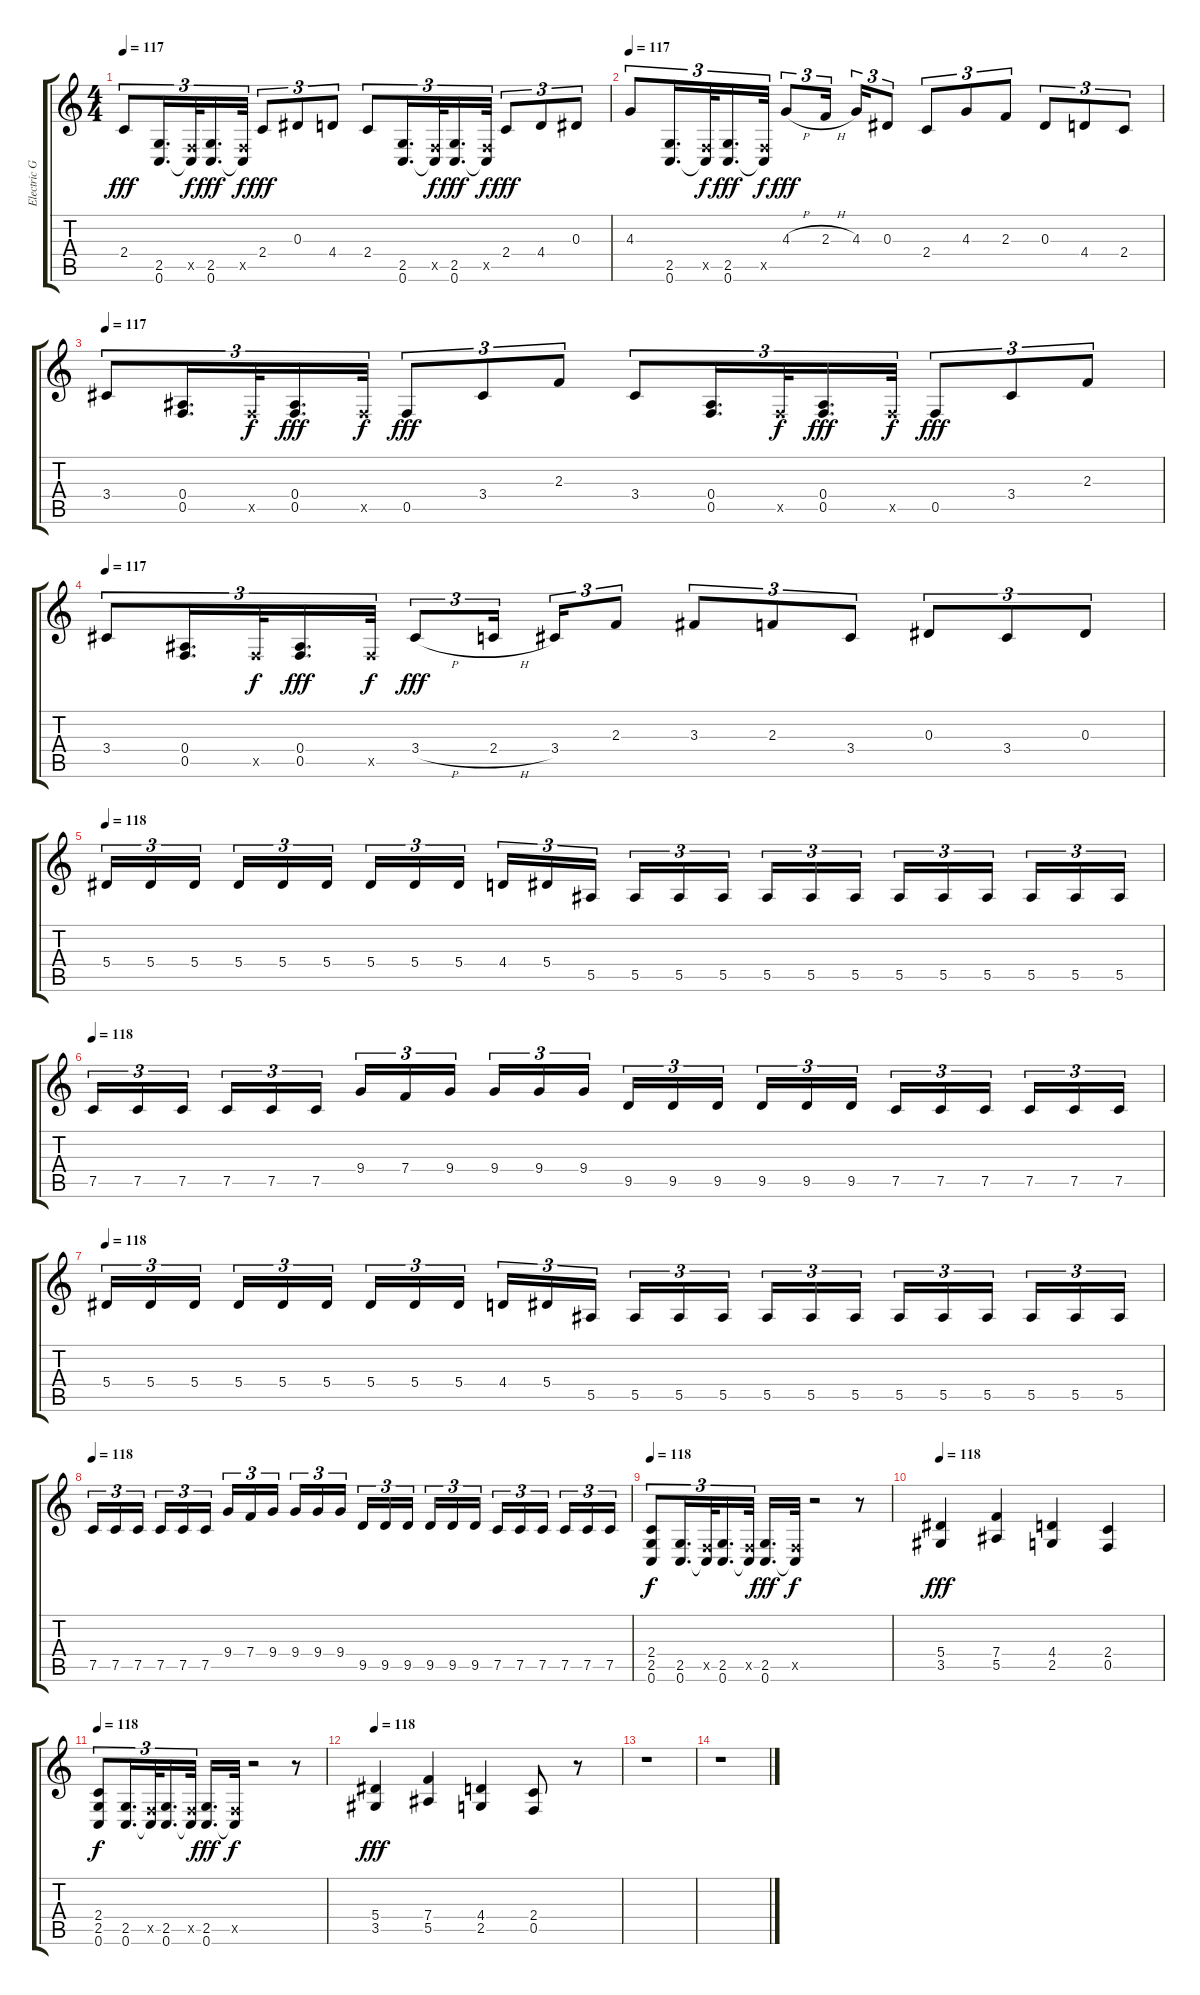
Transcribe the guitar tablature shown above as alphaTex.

\track ("Electric Guitar 1" "Electric G") {instrument distortionguitar}
\staff {score tabs}
\tuning (C4 G3 Eb3 Bb2 F2 C2) {hide}
\ts (4 4)
\tempo 117
\clef g2
\ks c
2.4.8{tu (3 2) dy fff} (2.5 0.6).16{d tu (3 2)} (0.5{x} 0.6{t}).32{tu (3 2) dy f} (2.5 0.6).16{d tu (3 2) dy fff} (0.5{x} 0.6{t}).32{tu (3 2) dy f} 2.4.8{tu (3 2) dy fff} 0.3.8{tu (3 2)} 4.4.8{tu (3 2)} 2.4.8{tu (3 2)} (2.5 0.6).16{d tu (3 2)} (0.5{x} 0.6{t}).32{tu (3 2) dy f} (2.5 0.6).16{d tu (3 2) dy fff} (0.5{x} 0.6{t}).32{tu (3 2) dy f} 2.4.8{tu (3 2) dy fff} 4.4.8{tu (3 2)} 0.3.8{tu (3 2)} |
\tempo 117
4.3.8{tu (3 2)} (2.5 0.6).16{d tu (3 2)} (0.5{x} 0.6{t}).32{tu (3 2) dy f} (2.5 0.6).16{d tu (3 2) dy fff} (0.5{x} 0.6{t}).32{tu (3 2) dy f} 4.3{h}.8{tu (3 2) dy fff} 2.3{h}.16{tu (3 2)} 4.3.16{tu (3 2)} 0.3.8{tu (3 2)} 2.4.8{tu (3 2)} 4.3.8{tu (3 2)} 2.3.8{tu (3 2)} 0.3.8{tu (3 2)} 4.4.8{tu (3 2)} 2.4.8{tu (3 2)} |
\tempo 117
3.4.8{tu (3 2)} (0.4 0.5).16{d tu (3 2)} 0.5{x}.32{tu (3 2) dy f} (0.4 0.5).16{d tu (3 2) dy fff} 0.5{x}.32{tu (3 2) dy f} 0.5.8{tu (3 2) dy fff} 3.4.8{tu (3 2)} 2.3.8{tu (3 2)} 3.4.8{tu (3 2)} (0.4 0.5).16{d tu (3 2)} 0.5{x}.32{tu (3 2) dy f} (0.4 0.5).16{d tu (3 2) dy fff} 0.5{x}.32{tu (3 2) dy f} 0.5.8{tu (3 2) dy fff} 3.4.8{tu (3 2)} 2.3.8{tu (3 2)} |
\tempo 117
3.4.8{tu (3 2)} (0.4 0.5).16{d tu (3 2)} 0.5{x}.32{tu (3 2) dy f} (0.4 0.5).16{d tu (3 2) dy fff} 0.5{x}.32{tu (3 2) dy f} 3.4{h}.8{tu (3 2) dy fff} 2.4{h}.16{tu (3 2)} 3.4.16{tu (3 2)} 2.3.8{tu (3 2)} 3.3.8{tu (3 2)} 2.3.8{tu (3 2)} 3.4.8{tu (3 2)} 0.3.8{tu (3 2)} 3.4.8{tu (3 2)} 0.3.8{tu (3 2)} |
\tempo 118
5.4.16{tu (3 2)} 5.4.16{tu (3 2)} 5.4.16{tu (3 2) beam splitsecondary} 5.4.16{tu (3 2)} 5.4.16{tu (3 2)} 5.4.16{tu (3 2)} 5.4.16{tu (3 2)} 5.4.16{tu (3 2)} 5.4.16{tu (3 2) beam splitsecondary} 4.4.16{tu (3 2)} 5.4.16{tu (3 2)} 5.5.16{tu (3 2)} 5.5.16{tu (3 2)} 5.5.16{tu (3 2)} 5.5.16{tu (3 2) beam splitsecondary} 5.5.16{tu (3 2)} 5.5.16{tu (3 2)} 5.5.16{tu (3 2)} 5.5.16{tu (3 2)} 5.5.16{tu (3 2)} 5.5.16{tu (3 2) beam splitsecondary} 5.5.16{tu (3 2)} 5.5.16{tu (3 2)} 5.5.16{tu (3 2)} |
\tempo 118
7.5.16{tu (3 2)} 7.5.16{tu (3 2)} 7.5.16{tu (3 2) beam splitsecondary} 7.5.16{tu (3 2)} 7.5.16{tu (3 2)} 7.5.16{tu (3 2)} 9.4.16{tu (3 2)} 7.4.16{tu (3 2)} 9.4.16{tu (3 2) beam splitsecondary} 9.4.16{tu (3 2)} 9.4.16{tu (3 2)} 9.4.16{tu (3 2)} 9.5.16{tu (3 2)} 9.5.16{tu (3 2)} 9.5.16{tu (3 2) beam splitsecondary} 9.5.16{tu (3 2)} 9.5.16{tu (3 2)} 9.5.16{tu (3 2)} 7.5.16{tu (3 2)} 7.5.16{tu (3 2)} 7.5.16{tu (3 2) beam splitsecondary} 7.5.16{tu (3 2)} 7.5.16{tu (3 2)} 7.5.16{tu (3 2)} |
\tempo 118
5.4.16{tu (3 2)} 5.4.16{tu (3 2)} 5.4.16{tu (3 2) beam splitsecondary} 5.4.16{tu (3 2)} 5.4.16{tu (3 2)} 5.4.16{tu (3 2)} 5.4.16{tu (3 2)} 5.4.16{tu (3 2)} 5.4.16{tu (3 2) beam splitsecondary} 4.4.16{tu (3 2)} 5.4.16{tu (3 2)} 5.5.16{tu (3 2)} 5.5.16{tu (3 2)} 5.5.16{tu (3 2)} 5.5.16{tu (3 2) beam splitsecondary} 5.5.16{tu (3 2)} 5.5.16{tu (3 2)} 5.5.16{tu (3 2)} 5.5.16{tu (3 2)} 5.5.16{tu (3 2)} 5.5.16{tu (3 2) beam splitsecondary} 5.5.16{tu (3 2)} 5.5.16{tu (3 2)} 5.5.16{tu (3 2)} |
\tempo 118
7.5.16{tu (3 2)} 7.5.16{tu (3 2)} 7.5.16{tu (3 2) beam splitsecondary} 7.5.16{tu (3 2)} 7.5.16{tu (3 2)} 7.5.16{tu (3 2)} 9.4.16{tu (3 2)} 7.4.16{tu (3 2)} 9.4.16{tu (3 2) beam splitsecondary} 9.4.16{tu (3 2)} 9.4.16{tu (3 2)} 9.4.16{tu (3 2)} 9.5.16{tu (3 2)} 9.5.16{tu (3 2)} 9.5.16{tu (3 2) beam splitsecondary} 9.5.16{tu (3 2)} 9.5.16{tu (3 2)} 9.5.16{tu (3 2)} 7.5.16{tu (3 2)} 7.5.16{tu (3 2)} 7.5.16{tu (3 2) beam splitsecondary} 7.5.16{tu (3 2)} 7.5.16{tu (3 2)} 7.5.16{tu (3 2)} |
\tempo 118
(2.4 2.5 0.6).8{tu (3 2) dy f} (2.5 0.6).16{d tu (3 2)} (0.5{x} 0.6{t}).32{tu (3 2)} (2.5 0.6).16{d tu (3 2)} (0.5{x} 0.6{t}).32{tu (3 2)} (2.5 0.6).16{d dy fff} (0.5{x} 0.6{t}).32{dy f} r.2 r.8 |
\tempo 118
(5.4 3.5).4{dy fff} (7.4 5.5).4 (4.4 2.5).4 (2.4 0.5).4 |
\tempo 118
(2.4 2.5 0.6).8{tu (3 2) dy f} (2.5 0.6).16{d tu (3 2)} (0.5{x} 0.6{t}).32{tu (3 2)} (2.5 0.6).16{d tu (3 2)} (0.5{x} 0.6{t}).32{tu (3 2)} (2.5 0.6).16{d dy fff} (0.5{x} 0.6{t}).32{dy f} r.2 r.8 |
\tempo 118
(5.4 3.5).4{dy fff} (7.4 5.5).4 (4.4 2.5).4 (2.4 0.5).8 r.8 |
r.1 |
r.1
